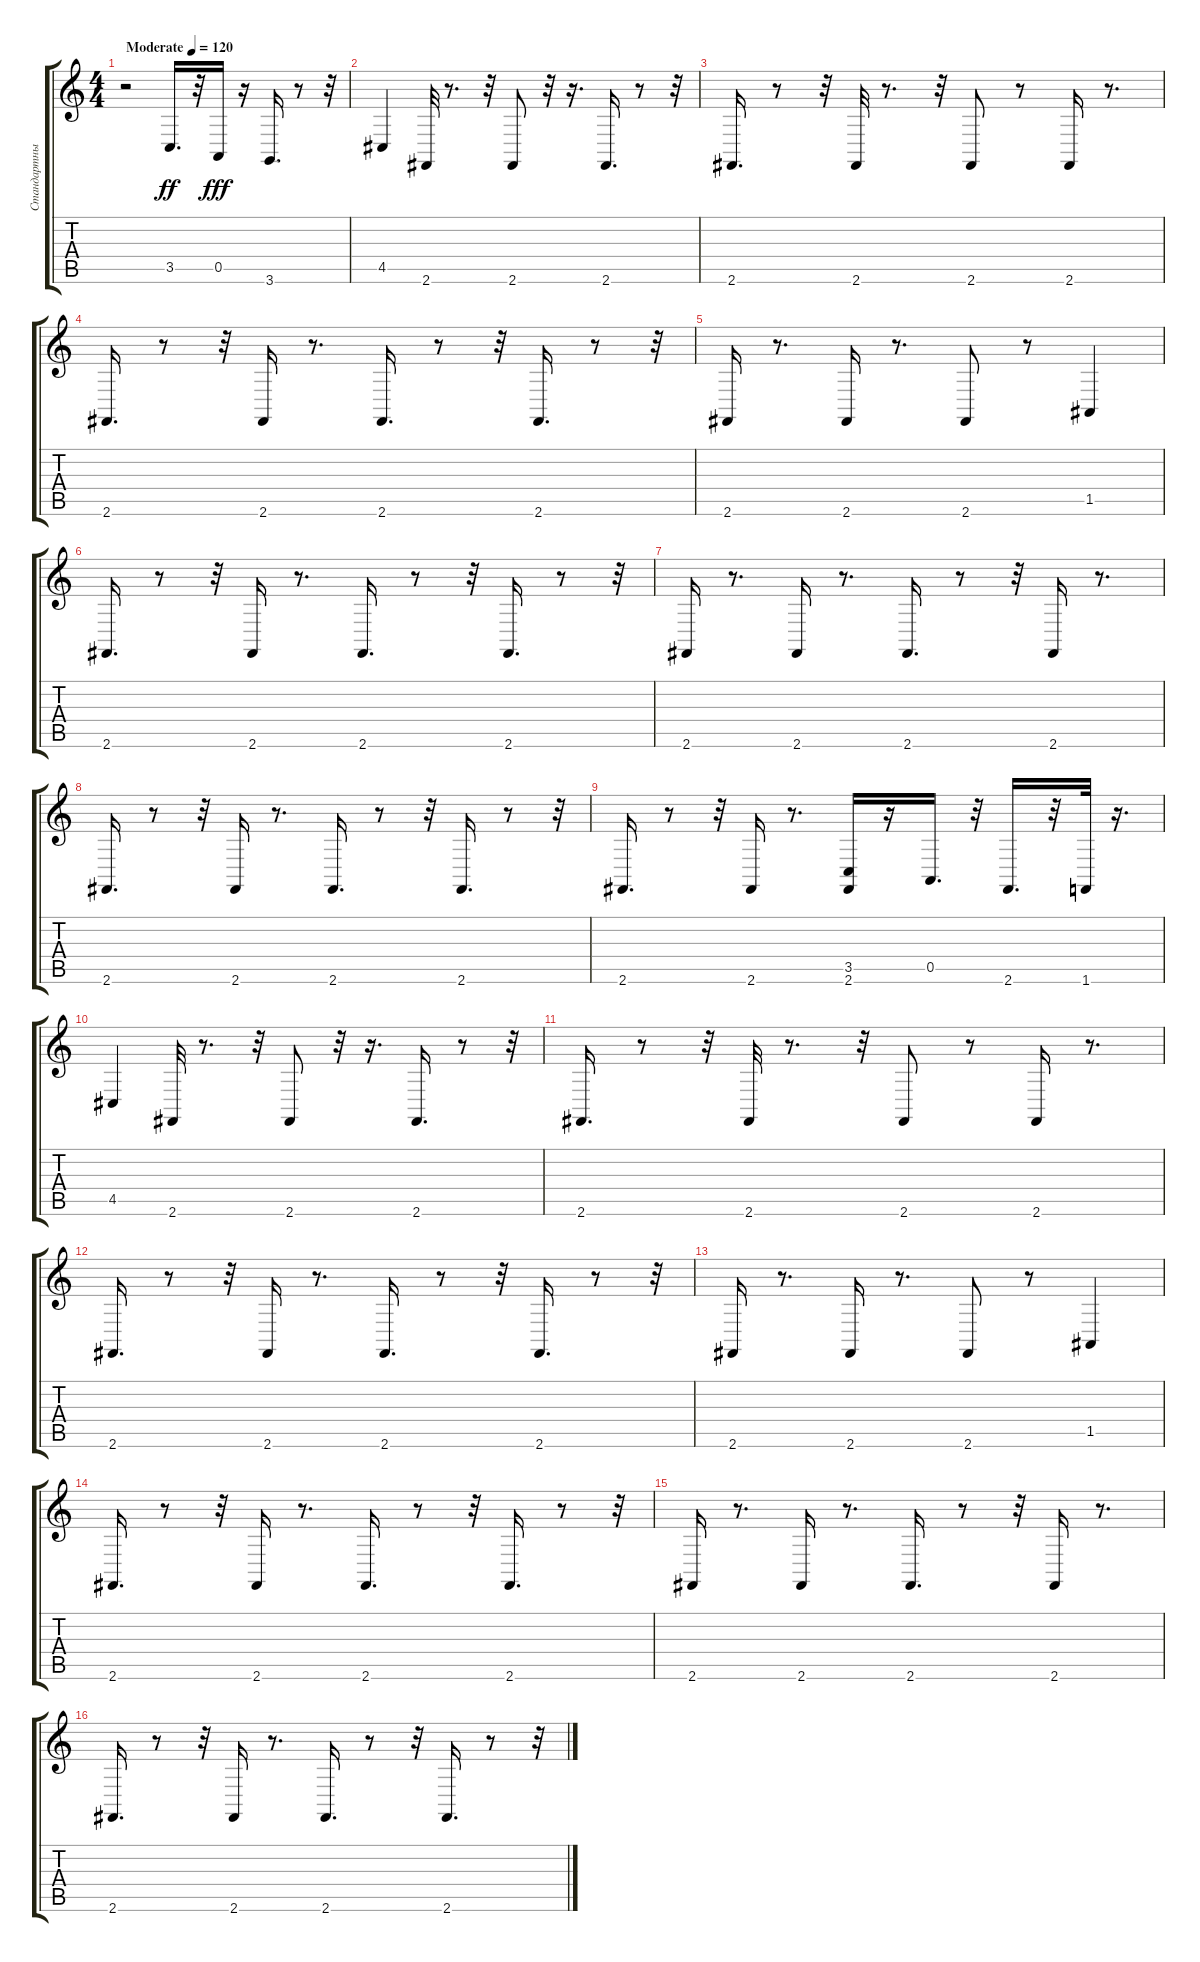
\track ("Стандартный Набор" "Стандартны") {instrument synthdrum}
\staff {score tabs}
\tuning (E4 B3 G3 D3 A2 E2) {hide}
\ts (4 4)
\tempo (120 "Moderate")
\clef g2
\ks c
r.2{dy ff instrument synthdrum} 3.5.16{d instrument acousticgrandpiano} r.32 0.5.16{dy fff} r.16 3.6.16{d} r.8 r.32 |
4.5.4 2.6.32 r.8{d} r.32 2.6.8 r.32 r.16{d} 2.6.16{d} r.8 r.32 |
2.6.16{d} r.8 r.32 2.6.32 r.8{d} r.32 2.6.8 r.8 2.6.16 r.8{d} |
2.6.16{d} r.8 r.32 2.6.16 r.8{d} 2.6.16{d} r.8 r.32 2.6.16{d} r.8 r.32 |
2.6.16 r.8{d} 2.6.16 r.8{d} 2.6.8 r.8 1.5.4 |
2.6.16{d} r.8 r.32 2.6.16 r.8{d} 2.6.16{d} r.8 r.32 2.6.16{d} r.8 r.32 |
2.6.16 r.8{d} 2.6.16 r.8{d} 2.6.16{d} r.8 r.32 2.6.16 r.8{d} |
2.6.16{d} r.8 r.32 2.6.16 r.8{d} 2.6.16{d} r.8 r.32 2.6.16{d} r.8 r.32 |
2.6.16{d} r.8 r.32 2.6.16 r.8{d} (3.5 2.6).16 r.16 0.5.16{d} r.32 2.6.16{d} r.32 1.6.32 r.16{d} |
4.5.4 2.6.32 r.8{d} r.32 2.6.8 r.32 r.16{d} 2.6.16{d} r.8 r.32 |
2.6.16{d} r.8 r.32 2.6.32 r.8{d} r.32 2.6.8 r.8 2.6.16 r.8{d} |
2.6.16{d} r.8 r.32 2.6.16 r.8{d} 2.6.16{d} r.8 r.32 2.6.16{d} r.8 r.32 |
2.6.16 r.8{d} 2.6.16 r.8{d} 2.6.8 r.8 1.5.4 |
2.6.16{d} r.8 r.32 2.6.16 r.8{d} 2.6.16{d} r.8 r.32 2.6.16{d} r.8 r.32 |
2.6.16 r.8{d} 2.6.16 r.8{d} 2.6.16{d} r.8 r.32 2.6.16 r.8{d} |
2.6.16{d} r.8 r.32 2.6.16 r.8{d} 2.6.16{d} r.8 r.32 2.6.16{d} r.8 r.32
